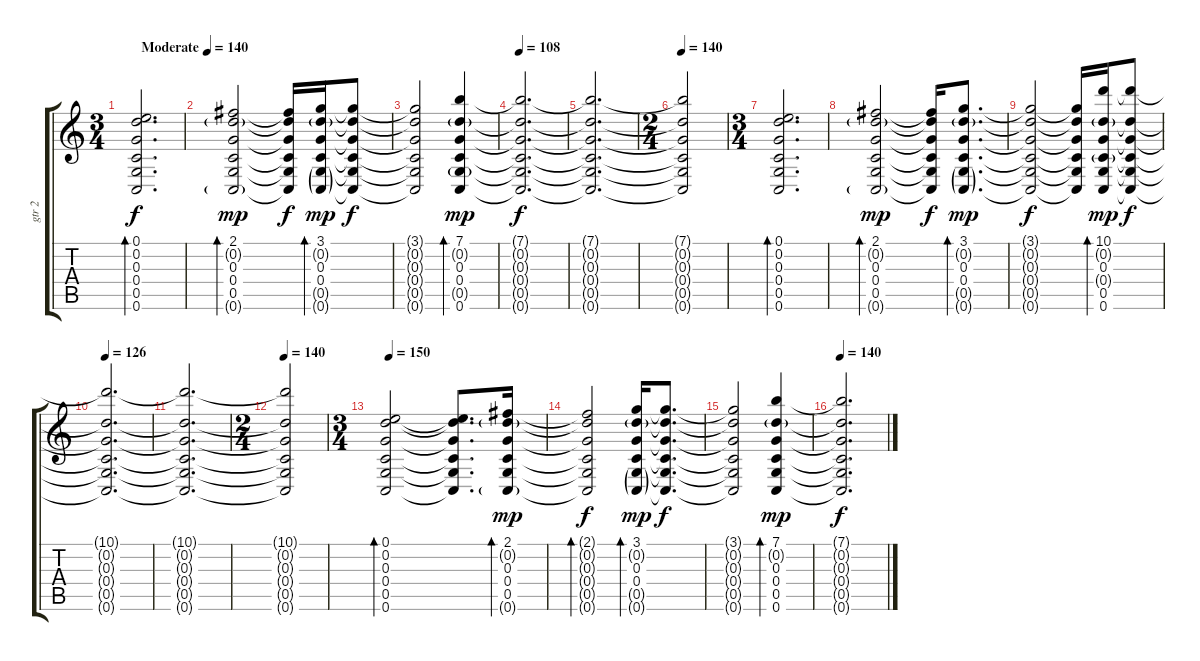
\track ("gtr 2 " "gtr 2 ") {instrument acousticguitarnylon}
\staff {score tabs}
\tuning (E4 D4 G3 C3 G2 C2) {hide}
\ts (3 4)
\tempo (140 "Moderate")
\clef g2
\ks c
(0.1 0.2 0.3 0.4 0.5 0.6).2{d bd 480 dy f instrument acousticguitarnylon} |
(2.1 0.2{g} 0.3 0.4 0.5 0.6{g}).2{bd 120 dy mp} (2.1{t} 0.2{t} 0.3{t} 0.4{t} 0.5{t} 0.6{t}).16{dy f} (3.1 0.2{g} 0.3 0.4 0.5{g} 0.6{g}).16{bd 120 dy mp} (3.1{t} 0.2{t} 0.3{t} 0.4{t} 0.5{t} 0.6{t}).8{dy f} |
(3.1{t} 0.2{t} 0.3{t} 0.4{t} 0.5{t} 0.6{t}).2 (7.1 0.2{g} 0.3 0.4 0.5{g} 0.6).4{bd 480 dy mp} |
\tempo 108
(7.1{t} 0.2{t} 0.3{t} 0.4{t} 0.5{t} 0.6{t}).2{d dy f} |
(7.1{t} 0.2{t} 0.3{t} 0.4{t} 0.5{t} 0.6{t}).2{d} |
\ts (2 4)
\tempo 140
(7.1{t} 0.2{t} 0.3{t} 0.4{t} 0.5{t} 0.6{t}).2 |
\ts (3 4)
(0.1 0.2 0.3 0.4 0.5 0.6).2{d bd 480} |
(2.1 0.2{g} 0.3 0.4 0.5 0.6{g}).2{bd 120 dy mp} (2.1{t} 0.2{t} 0.3{t} 0.4{t} 0.5{t} 0.6{t}).16{dy f} (3.1 0.2{g} 0.3 0.4 0.5{g} 0.6{g}).8{d bd 120 dy mp} |
(3.1{t} 0.2{t} 0.3{t} 0.4{t} 0.5{t} 0.6{t}).2{dy f} (3.1{t} 0.2{t} 0.3{t} 0.4{t} 0.5{t} 0.6{t}).16 (10.1 0.2{g} 0.3 0.4{g} 0.5 0.6).16{bd 120 dy mp} (10.1{t} 0.2{t} 0.3{t} 0.4{t} 0.5{t} 0.6{t}).8{dy f} |
\tempo 126
(10.1{t} 0.2{t} 0.3{t} 0.4{t} 0.5{t} 0.6{t}).2{d} |
(10.1{t} 0.2{t} 0.3{t} 0.4{t} 0.5{t} 0.6{t}).2{d} |
\ts (2 4)
\tempo 140
(10.1{t} 0.2{t} 0.3{t} 0.4{t} 0.5{t} 0.6{t}).2 |
\ts (3 4)
\tempo 150
(0.1 0.2 0.3 0.4 0.5 0.6).2{bd 240} (0.1{t} 0.2{t} 0.3{t} 0.4{t} 0.5{t} 0.6{t}).8{d} (2.1 0.2{g} 0.3 0.4 0.5 0.6{g}).16{bd 240 dy mp} |
(2.1{t} 0.2{t} 0.3{t} 0.4{t} 0.5{t} 0.6{t}).2{bd 120 dy f} (3.1 0.2{g} 0.3 0.4 0.5{g} 0.6{g}).16{bd 120 dy mp} (3.1{t} 0.2{t} 0.3{t} 0.4{t} 0.5{t} 0.6{t}).8{d dy f} |
(3.1{t} 0.2{t} 0.3{t} 0.4{t} 0.5{t} 0.6{t}).2 (7.1 0.2{g} 0.3 0.4 0.5 0.6).4{bd 240 dy mp} |
\tempo 140
(7.1{t} 0.2{t} 0.3{t} 0.4{t} 0.5{t} 0.6{t}).2{d dy f}
